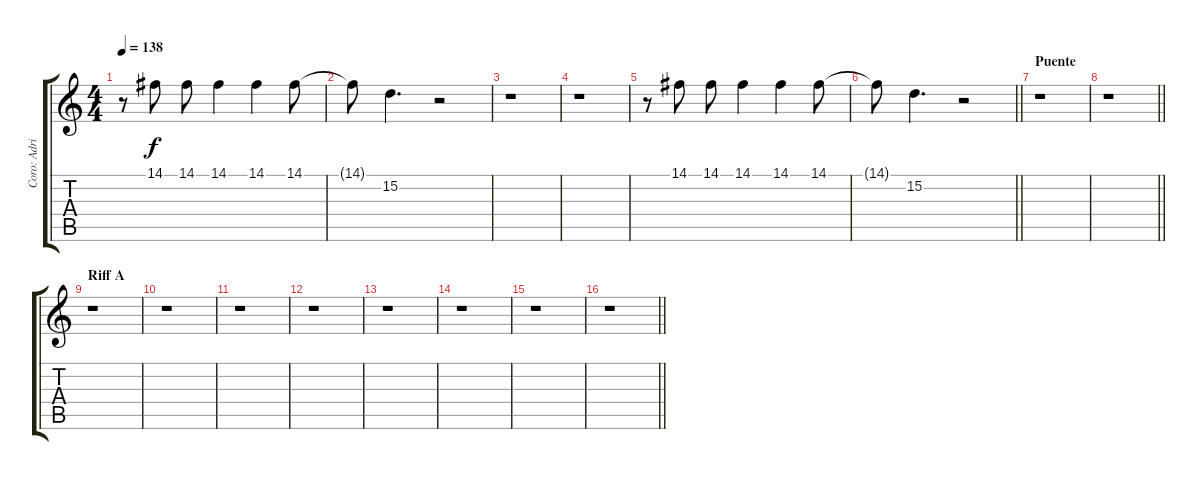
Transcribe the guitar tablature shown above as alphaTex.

\track ("Coro: Adrian y Steve" "Coro: Adri") {instrument choiraahs}
\staff {score tabs}
\tuning (E4 B3 G3 D3 A2 E2) {hide}
\ts (4 4)
\tempo 138
\clef g2
\ks c
r.8{dy f} 14.1.8 14.1.8 14.1.4 14.1.4 14.1.8 |
14.1{t}.8 15.2.4{d} r.2 |
r.1 |
r.1 |
r.8 14.1.8 14.1.8 14.1.4 14.1.4 14.1.8 |
\barLineRight lightlight
14.1{t}.8 15.2.4{d} r.2 |
\section ("" "Puente")
r.1 |
\barLineRight lightlight
r.1 |
\section ("" "Riff A")
r.1 |
r.1 |
r.1 |
r.1 |
r.1 |
r.1 |
r.1 |
\barLineRight lightlight
r.1
